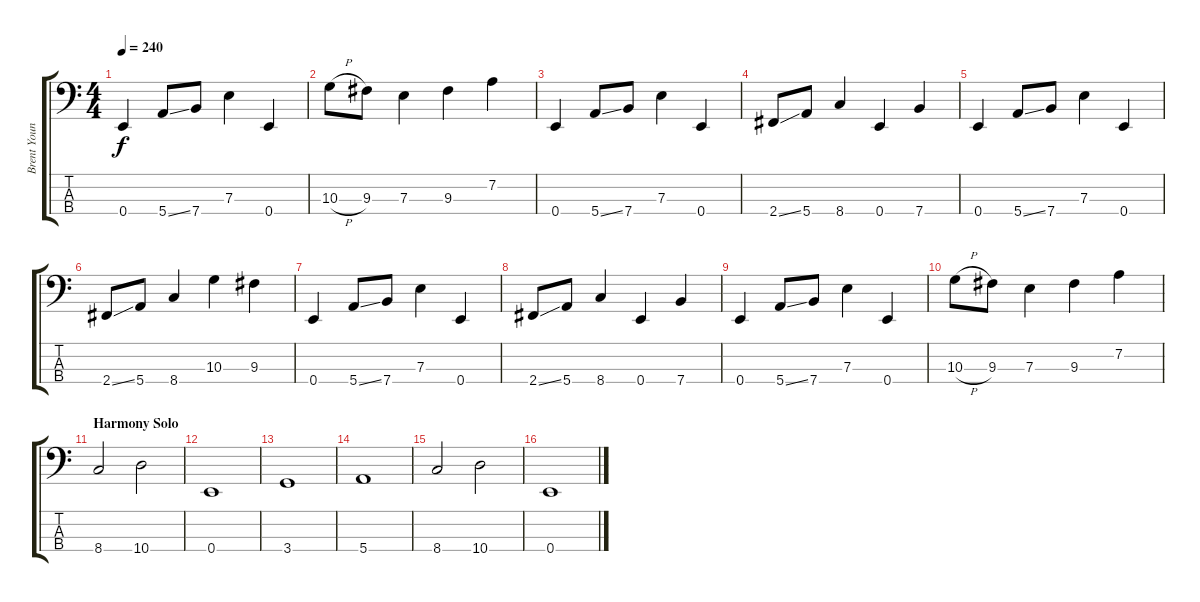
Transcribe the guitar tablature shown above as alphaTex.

\track ("Brent Young (Bass)" "Brent Youn") {instrument electricbasspick}
\staff {score tabs}
\tuning (G2 D2 A1 E1) {hide}
\ts (4 4)
\tempo 240
\clef f4
\ks c
0.4.4{dy f} 5.4{ss}.8 7.4.8 7.3.4 0.4.4 |
10.3{h}.8 9.3.8 7.3.4 9.3.4 7.2.4 |
0.4.4 5.4{ss}.8 7.4.8 7.3.4 0.4.4 |
2.4{ss}.8 5.4.8 8.4.4 0.4.4 7.4.4 |
0.4.4 5.4{ss}.8 7.4.8 7.3.4 0.4.4 |
2.4{ss}.8 5.4.8 8.4.4 10.3.4 9.3.4 |
0.4.4 5.4{ss}.8 7.4.8 7.3.4 0.4.4 |
2.4{ss}.8 5.4.8 8.4.4 0.4.4 7.4.4 |
0.4.4 5.4{ss}.8 7.4.8 7.3.4 0.4.4 |
10.3{h}.8 9.3.8 7.3.4 9.3.4 7.2.4 |
\section ("" "Harmony Solo")
8.4.2 10.4.2 |
0.4.1 |
3.4.1 |
5.4.1 |
8.4.2 10.4.2 |
0.4.1
